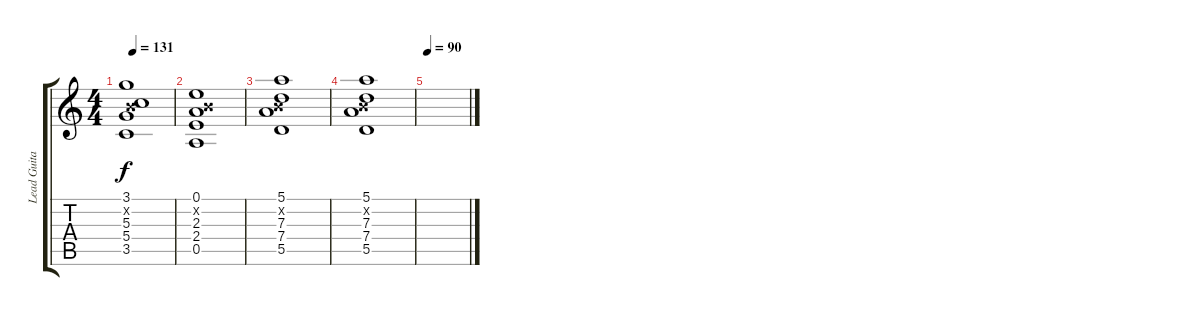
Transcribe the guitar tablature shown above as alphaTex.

\track ("Lead Guitar" "Lead Guita") {instrument distortionguitar}
\staff {score tabs}
\tuning (E4 B3 G3 D3 A2 E2) {hide}
\ts (4 4)
\tempo 131
\clef g2
\ks c
(3.1 0.2{x} 5.3 5.4 3.5).1{dy f} |
(0.1 0.2{x} 2.3 2.4 0.5).1 |
(5.1 0.2{x} 7.3 7.4 5.5).1 |
(5.1 0.2{x} 7.3 7.4 5.5).1 |
\tempo 90
